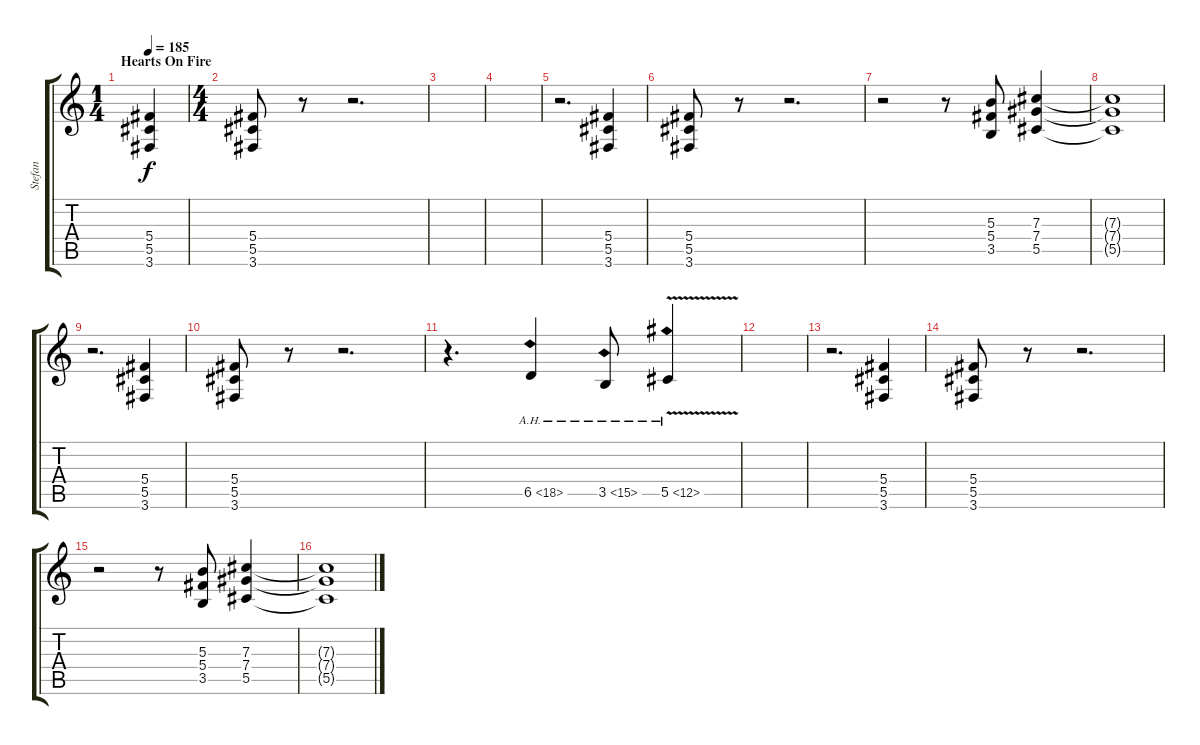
\track ("Stefan" "Stefan") {instrument distortionguitar}
\staff {score tabs}
\tuning (Eb4 Bb3 Gb3 Db3 Ab2 Eb2) {hide}
\ts (1 4)
\section ("" "Hearts On Fire")
\tempo 185
\clef g2
\ks c
(5.4 5.5 3.6).4{dy f volume 13} |
\ts (4 4)
(5.4 5.5 3.6).8 r.8 r.2{d} |
|
|
r.2{d} (5.4 5.5 3.6).4 |
(5.4 5.5 3.6).8 r.8 r.2{d} |
r.2 r.8 (5.3 5.4 3.5).8 (7.3 7.4 5.5).4 |
(7.3{t} 7.4{t} 5.5{t}).1 |
r.2{d} (5.4 5.5 3.6).4 |
(5.4 5.5 3.6).8 r.8 r.2{d} |
r.4{d} 6.5{ah 12}.4 3.5{ah 12}.8 5.5{ah 7 v}.4 |
|
r.2{d} (5.4 5.5 3.6).4 |
(5.4 5.5 3.6).8 r.8 r.2{d} |
r.2 r.8 (5.3 5.4 3.5).8 (7.3 7.4 5.5).4 |
(7.3{t} 7.4{t} 5.5{t}).1
